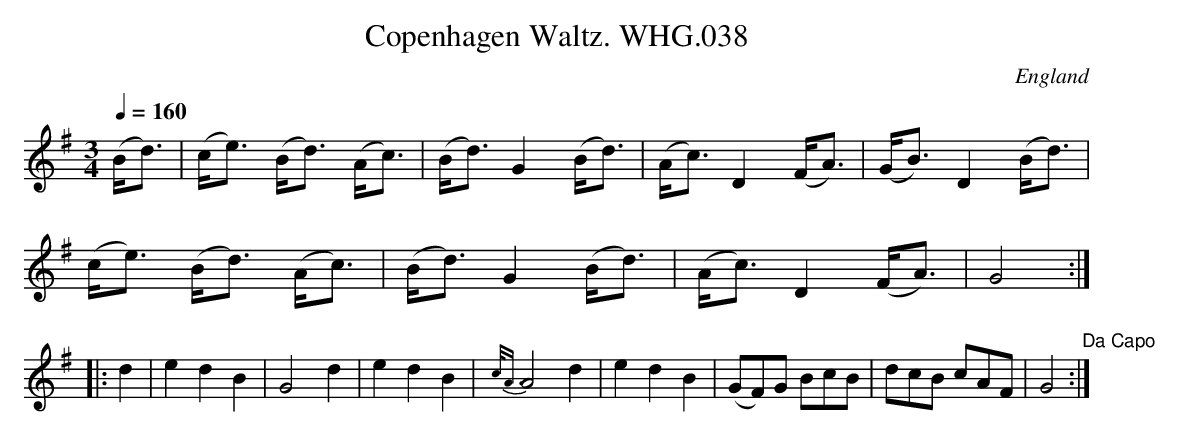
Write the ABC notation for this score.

X:1
T:Copenhagen Waltz. WHG.038
O:England
M:3/4
L:1/8
Q:1/4=160
K:G
(B<d)|(c<e) (B<d) (A<c)|(B<d) G2 (B<d)|\
(A<c) D2 (F<A)|(G<B) D2 (B<d)|
(c<e) (B<d) (A<c)|(B<d) G2 (B<d)|\
(A<c) D2 (F<A)|G4:|
|:d2|e2d2 B2|G4 d2|e2d2 B2|{c<A}A4 d2|\
e2d2 B2|(GF)G BcB|dcB cAF|G4" Da Capo":|
